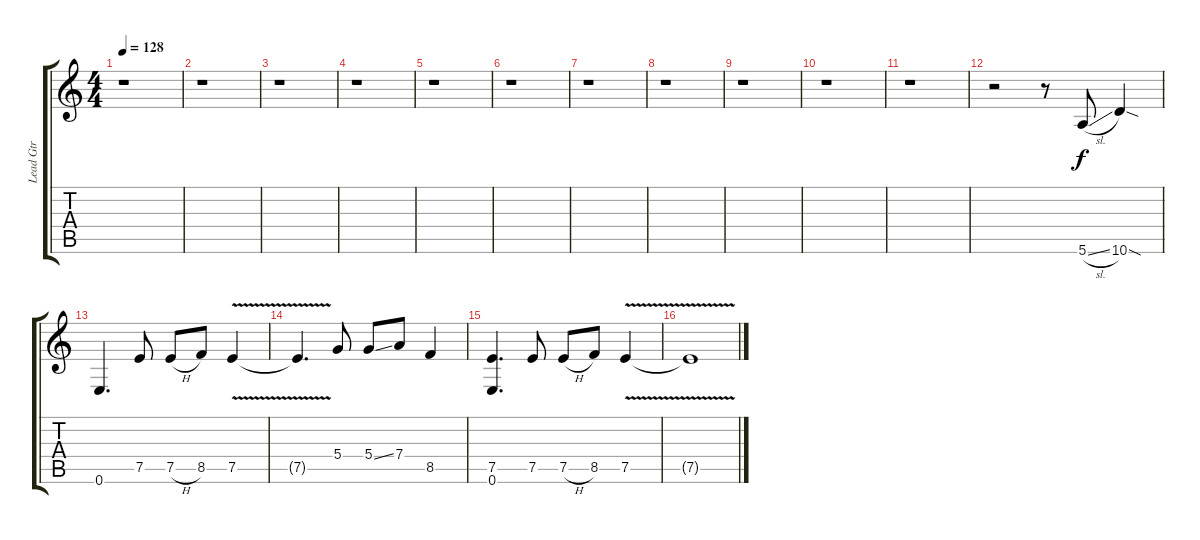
\track ("Lead Gtr" "Lead Gtr") {instrument distortionguitar}
\staff {score tabs}
\tuning (E4 B3 G3 D3 A2 E2) {hide}
\ts (4 4)
\tempo 128
\clef g2
\ks c
r.1{dy f instrument distortionguitar} |
r.1 |
r.1 |
r.1 |
r.1 |
r.1 |
r.1 |
r.1 |
r.1 |
r.1 |
r.1 |
r.2 r.8 5.6{sl}.8 10.6{sod}.4 |
0.6.4{d} 7.5.8 7.5{h}.8 8.5.8 7.5{v}.4 |
7.5{t}.4{d} 5.4.8 5.4{ss}.8 7.4.8 8.5.4 |
(7.5 0.6).4{d} 7.5.8 7.5{h}.8 8.5.8 7.5{v}.4 |
7.5{t}.1
